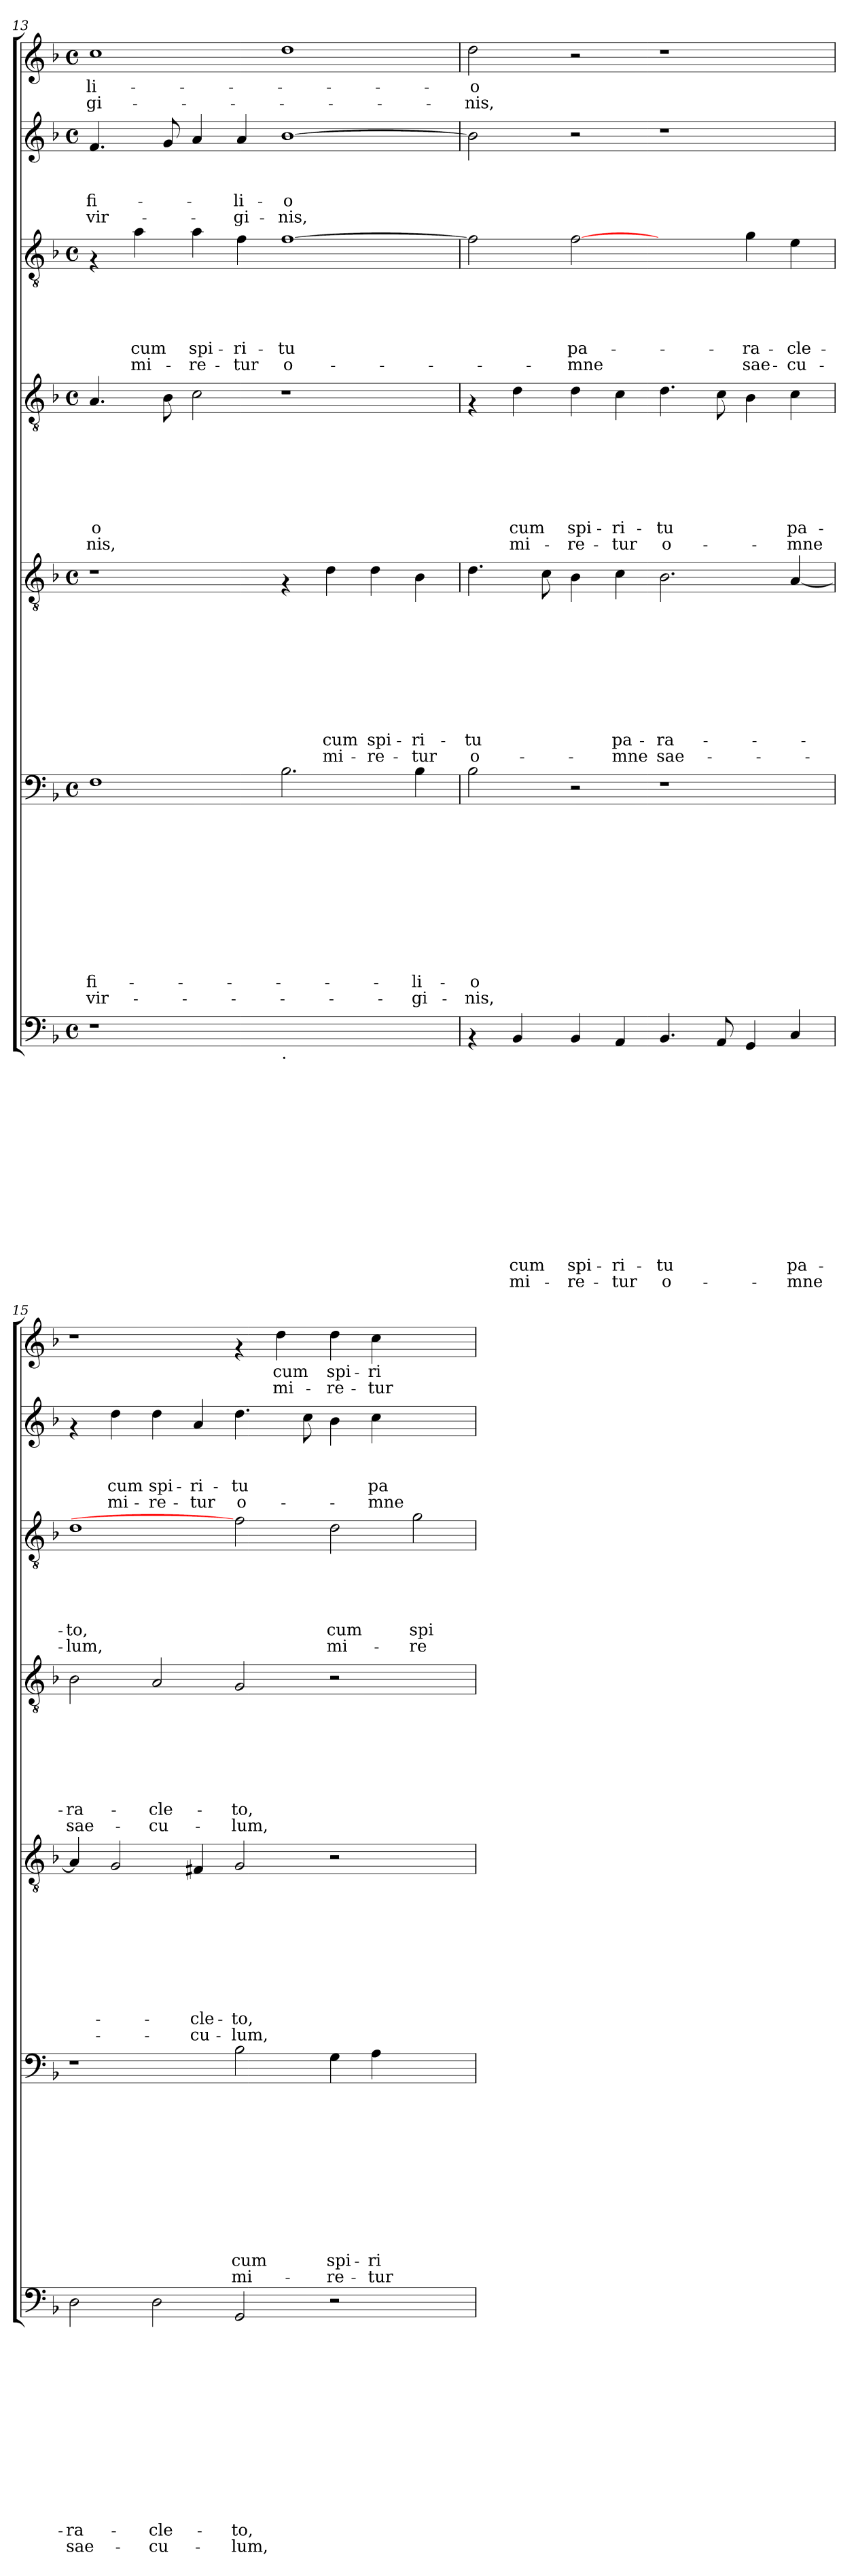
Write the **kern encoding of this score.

**kern	**text	**text	**text	**text	**text	**text	**text	**text	**text	**text	**text	**text	**text	**text	**kern	**text	**text	**text	**text	**text	**text	**text	**text	**text	**text	**text	**text	**kern	**text	**text	**text	**text	**text	**text	**text	**text	**text	**text	**kern	**text	**text	**text	**text	**text	**text	**text	**text	**kern	**text	**text	**text	**text	**text	**text	**kern	**text	**text	**text	**text	**kern	**text	**text
*part7	*part7	*part7	*part7	*part7	*part7	*part7	*part7	*part7	*part7	*part7	*part7	*part7	*part7	*part7	*part6	*part6	*part6	*part6	*part6	*part6	*part6	*part6	*part6	*part6	*part6	*part6	*part6	*part5	*part5	*part5	*part5	*part5	*part5	*part5	*part5	*part5	*part5	*part5	*part4	*part4	*part4	*part4	*part4	*part4	*part4	*part4	*part4	*part3	*part3	*part3	*part3	*part3	*part3	*part3	*part2	*part2	*part2	*part2	*part2	*part1	*part1	*part1
*staff7	*staff7	*staff7	*staff7	*staff7	*staff7	*staff7	*staff7	*staff7	*staff7	*staff7	*staff7	*staff7	*staff7	*staff7	*staff6	*staff6	*staff6	*staff6	*staff6	*staff6	*staff6	*staff6	*staff6	*staff6	*staff6	*staff6	*staff6	*staff5	*staff5	*staff5	*staff5	*staff5	*staff5	*staff5	*staff5	*staff5	*staff5	*staff5	*staff4	*staff4	*staff4	*staff4	*staff4	*staff4	*staff4	*staff4	*staff4	*staff3	*staff3	*staff3	*staff3	*staff3	*staff3	*staff3	*staff2	*staff2	*staff2	*staff2	*staff2	*staff1	*staff1	*staff1
!!LO:PB:g=z
*clefF4	*	*	*	*	*	*	*	*	*	*	*	*	*	*	*clefF4	*	*	*	*	*	*	*	*	*	*	*	*	*clefGv2	*	*	*	*	*	*	*	*	*	*	*clefGv2	*	*	*	*	*	*	*	*	*clefGv2	*	*	*	*	*	*	*clefG2	*	*	*	*	*clefG2	*	*
*k[b-]	*	*	*	*	*	*	*	*	*	*	*	*	*	*	*k[b-]	*	*	*	*	*	*	*	*	*	*	*	*	*k[b-]	*	*	*	*	*	*	*	*	*	*	*k[b-]	*	*	*	*	*	*	*	*	*k[b-]	*	*	*	*	*	*	*k[b-]	*	*	*	*	*k[b-]	*	*
*F:	*	*	*	*	*	*	*	*	*	*	*	*	*	*	*F:	*	*	*	*	*	*	*	*	*	*	*	*	*F:	*	*	*	*	*	*	*	*	*	*	*F:	*	*	*	*	*	*	*	*	*F:	*	*	*	*	*	*	*F:	*	*	*	*	*F:	*	*
*M4/4	*	*	*	*	*	*	*	*	*	*	*	*	*	*	*M4/4	*	*	*	*	*	*	*	*	*	*	*	*	*M4/4	*	*	*	*	*	*	*	*	*	*	*M4/4	*	*	*	*	*	*	*	*	*M4/4	*	*	*	*	*	*	*M4/4	*	*	*	*	*M4/4	*	*
*met(c)	*	*	*	*	*	*	*	*	*	*	*	*	*	*	*met(c)	*	*	*	*	*	*	*	*	*	*	*	*	*met(c)	*	*	*	*	*	*	*	*	*	*	*met(c)	*	*	*	*	*	*	*	*	*met(c)	*	*	*	*	*	*	*met(c)	*	*	*	*	*met(c)	*	*
=13	=13	=13	=13	=13	=13	=13	=13	=13	=13	=13	=13	=13	=13	=13	=13	=13	=13	=13	=13	=13	=13	=13	=13	=13	=13	=13	=13	=13	=13	=13	=13	=13	=13	=13	=13	=13	=13	=13	=13	=13	=13	=13	=13	=13	=13	=13	=13	=13	=13	=13	=13	=13	=13	=13	=13	=13	=13	=13	=13	=13	=13	=13
!	!	!	!	!	!	!	!	!	!	!	!	!	!	!	!	!	!	!	!	!	!	!	!	!	!	!LO:LY:b	!LO:LY:b	!	!	!	!	!	!	!	!	!	!	!	!	!	!	!	!	!	!	!LO:LY:b	!LO:LY:b	!	!	!	!	!	!	!	!	!	!	!LO:LY:b	!LO:LY:b	!	!LO:LY:b	!LO:LY:b
1r	.	.	.	.	.	.	.	.	.	.	.	.	.	.	1F	.	.	.	.	.	.	.	.	.	.	fi-	vir-	1r	.	.	.	.	.	.	.	.	.	.	4.A/	.	.	.	.	.	.	-o	-nis,	4rF	.	.	.	.	.	.	4.f/	.	.	fi-	vir-	1cc	-li-	-gi-
!	!	!	!	!	!	!	!	!	!	!	!	!	!	!	!	!	!	!	!	!	!	!	!	!	!	!	!	!	!	!	!	!	!	!	!	!	!	!	!	!	!	!	!	!	!	!	!	!	!	!	!	!	!LO:LY:b	!LO:LY:b	!	!	!	!	!	!	!	!
.	.	.	.	.	.	.	.	.	.	.	.	.	.	.	.	.	.	.	.	.	.	.	.	.	.	.	.	.	.	.	.	.	.	.	.	.	.	.	.	.	.	.	.	.	.	.	.	4a\	.	.	.	.	cum	mi-	.	.	.	.	.	.	.	.
.	.	.	.	.	.	.	.	.	.	.	.	.	.	.	.	.	.	.	.	.	.	.	.	.	.	.	.	.	.	.	.	.	.	.	.	.	.	.	8B-\	.	.	.	.	.	.	.	.	.	.	.	.	.	.	.	8g/	.	.	.	.	.	.	.
!	!	!	!	!	!	!	!	!	!	!	!	!	!	!	!	!	!	!	!	!	!	!	!	!	!	!	!	!	!	!	!	!	!	!	!	!	!	!	!	!	!	!	!	!	!	!	!	!	!	!	!	!	!LO:LY:b	!LO:LY:b	!	!	!	!	!	!	!	!
.	.	.	.	.	.	.	.	.	.	.	.	.	.	.	.	.	.	.	.	.	.	.	.	.	.	.	.	.	.	.	.	.	.	.	.	.	.	.	2c\	.	.	.	.	.	.	.	.	4a\	.	.	.	.	spi-	-re-	4a/	.	.	.	.	.	.	.
!	!	!	!	!	!	!	!	!	!	!	!	!	!	!	!	!	!	!	!	!	!	!	!	!	!	!	!	!	!	!	!	!	!	!	!	!	!	!	!	!	!	!	!	!	!	!	!	!	!	!	!	!	!LO:LY:b	!LO:LY:b	!	!	!	!LO:LY:b	!LO:LY:b	!	!	!
.	.	.	.	.	.	.	.	.	.	.	.	.	.	.	.	.	.	.	.	.	.	.	.	.	.	.	.	.	.	.	.	.	.	.	.	.	.	.	.	.	.	.	.	.	.	.	.	4f\	.	.	.	.	-ri-	-tur	4a/	.	.	-li-	-gi-	.	.	.
!LO:TX:b:t=.	!	!	!	!	!	!	!	!	!	!	!	!	!	!	!	!	!	!	!	!	!	!	!	!	!	!	!	!	!	!	!	!	!	!	!	!	!	!	!	!	!	!	!	!	!	!	!	!	!	!	!	!	!	!	!	!	!	!	!	!	!	!
!	!	!	!	!	!	!	!	!	!	!	!	!	!	!	!	!	!	!	!	!	!	!	!	!	!	!	!	!	!	!	!	!	!	!	!	!	!	!	!	!	!	!	!	!	!	!	!	!	!	!	!	!	!LO:LY:b	!LO:LY:b	!	!	!	!LO:LY:b	!LO:LY:b	!	!	!
1ryy	.	.	.	.	.	.	.	.	.	.	.	.	.	.	2.B-\	.	.	.	.	.	.	.	.	.	.	.	.	4rF	.	.	.	.	.	.	.	.	.	.	1r	.	.	.	.	.	.	.	.	[>1f	.	.	.	.	-tu	o-	[>1b-	.	.	-o	-nis,	1dd	.	.
!	!	!	!	!	!	!	!	!	!	!	!	!	!	!	!	!	!	!	!	!	!	!	!	!	!	!	!	!	!	!	!	!	!	!	!	!	!LO:LY:b	!LO:LY:b	!	!	!	!	!	!	!	!	!	!	!	!	!	!	!	!	!	!	!	!	!	!	!	!
.	.	.	.	.	.	.	.	.	.	.	.	.	.	.	.	.	.	.	.	.	.	.	.	.	.	.	.	4d\	.	.	.	.	.	.	.	.	cum	mi-	.	.	.	.	.	.	.	.	.	.	.	.	.	.	.	.	.	.	.	.	.	.	.	.
!	!	!	!	!	!	!	!	!	!	!	!	!	!	!	!	!	!	!	!	!	!	!	!	!	!	!	!	!	!	!	!	!	!	!	!	!	!LO:LY:b	!LO:LY:b	!	!	!	!	!	!	!	!	!	!	!	!	!	!	!	!	!	!	!	!	!	!	!	!
.	.	.	.	.	.	.	.	.	.	.	.	.	.	.	.	.	.	.	.	.	.	.	.	.	.	.	.	4d\	.	.	.	.	.	.	.	.	spi-	-re-	.	.	.	.	.	.	.	.	.	.	.	.	.	.	.	.	.	.	.	.	.	.	.	.
!	!	!	!	!	!	!	!	!	!	!	!	!	!	!	!	!	!	!	!	!	!	!	!	!	!	!LO:LY:b	!LO:LY:b	!	!	!	!	!	!	!	!	!	!LO:LY:b	!LO:LY:b	!	!	!	!	!	!	!	!	!	!	!	!	!	!	!	!	!	!	!	!	!	!	!	!
.	.	.	.	.	.	.	.	.	.	.	.	.	.	.	4B-\	.	.	.	.	.	.	.	.	.	.	-li-	-gi-	4B-\	.	.	.	.	.	.	.	.	-ri-	-tur	.	.	.	.	.	.	.	.	.	.	.	.	.	.	.	.	.	.	.	.	.	.	.	.
=14	=14	=14	=14	=14	=14	=14	=14	=14	=14	=14	=14	=14	=14	=14	=14	=14	=14	=14	=14	=14	=14	=14	=14	=14	=14	=14	=14	=14	=14	=14	=14	=14	=14	=14	=14	=14	=14	=14	=14	=14	=14	=14	=14	=14	=14	=14	=14	=14	=14	=14	=14	=14	=14	=14	=14	=14	=14	=14	=14	=14	=14	=14
!	!	!	!	!	!	!	!	!	!	!	!	!	!	!	!	!	!	!	!	!	!	!	!	!	!	!LO:LY:b	!LO:LY:b	!	!	!	!	!	!	!	!	!	!LO:LY:b	!LO:LY:b	!	!	!	!	!	!	!	!	!	!	!	!	!	!	!	!	!	!	!	!	!	!	!LO:LY:b	!LO:LY:b
4rAA	.	.	.	.	.	.	.	.	.	.	.	.	.	.	2B-\	.	.	.	.	.	.	.	.	.	.	-o	-nis,	4.d\	.	.	.	.	.	.	.	.	-tu	o-	4rF	.	.	.	.	.	.	.	.	2f\]	.	.	.	.	.	.	2b-\]	.	.	.	.	2dd\	-o	-nis,
!	!	!	!	!	!	!	!	!	!	!	!	!	!LO:LY:b	!LO:LY:b	!	!	!	!	!	!	!	!	!	!	!	!	!	!	!	!	!	!	!	!	!	!	!	!	!	!	!	!	!	!	!	!LO:LY:b	!LO:LY:b	!	!	!	!	!	!	!	!	!	!	!	!	!	!	!
4BB-/	.	.	.	.	.	.	.	.	.	.	.	.	cum	mi-	.	.	.	.	.	.	.	.	.	.	.	.	.	.	.	.	.	.	.	.	.	.	.	.	4d\	.	.	.	.	.	.	cum	mi-	.	.	.	.	.	.	.	.	.	.	.	.	.	.	.
.	.	.	.	.	.	.	.	.	.	.	.	.	.	.	.	.	.	.	.	.	.	.	.	.	.	.	.	8c\	.	.	.	.	.	.	.	.	.	.	.	.	.	.	.	.	.	.	.	.	.	.	.	.	.	.	.	.	.	.	.	.	.	.
!	!	!	!	!	!	!	!	!	!	!	!	!	!LO:LY:b	!LO:LY:b	!	!	!	!	!	!	!	!	!	!	!	!	!	!	!	!	!	!	!	!	!	!	!	!	!	!	!	!	!	!	!	!LO:LY:b	!LO:LY:b	!	!	!	!	!	!LO:LY:b	!LO:LY:b	!	!	!	!	!	!	!	!
4BB-/	.	.	.	.	.	.	.	.	.	.	.	.	spi-	-re-	2r	.	.	.	.	.	.	.	.	.	.	.	.	4B-\	.	.	.	.	.	.	.	.	.	.	4d\	.	.	.	.	.	.	spi-	-re-	[2f	.	.	.	.	pa-	-mne	2r	.	.	.	.	2r	.	.
!	!	!	!	!	!	!	!	!	!	!	!	!	!LO:LY:b	!LO:LY:b	!	!	!	!	!	!	!	!	!	!	!	!	!	!	!	!	!	!	!	!	!	!	!LO:LY:b	!LO:LY:b	!	!	!	!	!	!	!	!LO:LY:b	!LO:LY:b	!	!	!	!	!	!	!	!	!	!	!	!	!	!	!
4AA/	.	.	.	.	.	.	.	.	.	.	.	.	-ri-	-tur	.	.	.	.	.	.	.	.	.	.	.	.	.	4c\	.	.	.	.	.	.	.	.	pa-	-mne	4c\	.	.	.	.	.	.	-ri-	-tur	.	.	.	.	.	.	.	.	.	.	.	.	.	.	.
!	!	!	!	!	!	!	!	!	!	!	!	!	!LO:LY:b	!LO:LY:b	!	!	!	!	!	!	!	!	!	!	!	!	!	!	!	!	!	!	!	!	!	!	!LO:LY:b	!LO:LY:b	!	!	!	!	!	!	!	!LO:LY:b	!LO:LY:b	!	!	!	!	!	!	!	!	!	!	!	!	!	!	!
4.BB-/	.	.	.	.	.	.	.	.	.	.	.	.	-tu	o-	1r	.	.	.	.	.	.	.	.	.	.	.	.	2.B-\	.	.	.	.	.	.	.	.	-ra-	sae-	4.d\	.	.	.	.	.	.	-tu	o-	2ryy	.	.	.	.	.	.	1r	.	.	.	.	1r	.	.
8AA/	.	.	.	.	.	.	.	.	.	.	.	.	.	.	.	.	.	.	.	.	.	.	.	.	.	.	.	.	.	.	.	.	.	.	.	.	.	.	8c\	.	.	.	.	.	.	.	.	.	.	.	.	.	.	.	.	.	.	.	.	.	.	.
!	!	!	!	!	!	!	!	!	!	!	!	!	!	!	!	!	!	!	!	!	!	!	!	!	!	!	!	!	!	!	!	!	!	!	!	!	!	!	!	!	!	!	!	!	!	!	!	!	!	!	!	!	!LO:LY:b	!LO:LY:b	!	!	!	!	!	!	!	!
4GG/	.	.	.	.	.	.	.	.	.	.	.	.	.	.	.	.	.	.	.	.	.	.	.	.	.	.	.	.	.	.	.	.	.	.	.	.	.	.	4B-\	.	.	.	.	.	.	.	.	4g\	.	.	.	.	-ra-	sae-	.	.	.	.	.	.	.	.
!	!	!	!	!	!	!	!	!	!	!	!	!	!LO:LY:b	!LO:LY:b	!	!	!	!	!	!	!	!	!	!	!	!	!	!	!	!	!	!	!	!	!	!	!	!	!	!	!	!	!	!	!	!LO:LY:b	!LO:LY:b	!	!	!	!	!	!LO:LY:b	!LO:LY:b	!	!	!	!	!	!	!	!
4C/	.	.	.	.	.	.	.	.	.	.	.	.	pa-	-mne	.	.	.	.	.	.	.	.	.	.	.	.	.	[<4A/	.	.	.	.	.	.	.	.	.	.	4c\	.	.	.	.	.	.	pa-	-mne	4e\	.	.	.	.	-cle-	-cu-	.	.	.	.	.	.	.	.
=15	=15	=15	=15	=15	=15	=15	=15	=15	=15	=15	=15	=15	=15	=15	=15	=15	=15	=15	=15	=15	=15	=15	=15	=15	=15	=15	=15	=15	=15	=15	=15	=15	=15	=15	=15	=15	=15	=15	=15	=15	=15	=15	=15	=15	=15	=15	=15	=15	=15	=15	=15	=15	=15	=15	=15	=15	=15	=15	=15	=15	=15	=15
!	!	!	!	!	!	!	!	!	!	!	!	!	!LO:LY:b	!LO:LY:b	!	!	!	!	!	!	!	!	!	!	!	!	!	!	!	!	!	!	!	!	!	!	!	!	!	!	!	!	!	!	!	!LO:LY:b	!LO:LY:b	!	!	!	!	!	!LO:LY:b	!LO:LY:b	!	!	!	!	!	!	!	!
2D\	.	.	.	.	.	.	.	.	.	.	.	.	-ra-	sae-	1r	.	.	.	.	.	.	.	.	.	.	.	.	4A/]	.	.	.	.	.	.	.	.	.	.	2B-\	.	.	.	.	.	.	-ra-	sae-	1d	.	.	.	.	-to,	-lum,	4rf	.	.	.	.	1r	.	.
!	!	!	!	!	!	!	!	!	!	!	!	!	!	!	!	!	!	!	!	!	!	!	!	!	!	!	!	!	!	!	!	!	!	!	!	!	!	!	!	!	!	!	!	!	!	!	!	!	!	!	!	!	!	!	!	!	!	!LO:LY:b	!LO:LY:b	!	!	!
.	.	.	.	.	.	.	.	.	.	.	.	.	.	.	.	.	.	.	.	.	.	.	.	.	.	.	.	2G/	.	.	.	.	.	.	.	.	.	.	.	.	.	.	.	.	.	.	.	.	.	.	.	.	.	.	4dd\	.	.	cum	mi-	.	.	.
!	!	!	!	!	!	!	!	!	!	!	!	!	!LO:LY:b	!LO:LY:b	!	!	!	!	!	!	!	!	!	!	!	!	!	!	!	!	!	!	!	!	!	!	!	!	!	!	!	!	!	!	!	!LO:LY:b	!LO:LY:b	!	!	!	!	!	!	!	!	!	!	!LO:LY:b	!LO:LY:b	!	!	!
2D\	.	.	.	.	.	.	.	.	.	.	.	.	-cle-	-cu-	.	.	.	.	.	.	.	.	.	.	.	.	.	.	.	.	.	.	.	.	.	.	.	.	2A/	.	.	.	.	.	.	-cle-	-cu-	.	.	.	.	.	.	.	4dd\	.	.	spi-	-re-	.	.	.
!	!	!	!	!	!	!	!	!	!	!	!	!	!	!	!	!	!	!	!	!	!	!	!	!	!	!	!	!	!	!	!	!	!	!	!	!	!LO:LY:b	!LO:LY:b	!	!	!	!	!	!	!	!	!	!	!	!	!	!	!	!	!	!	!	!LO:LY:b	!LO:LY:b	!	!	!
.	.	.	.	.	.	.	.	.	.	.	.	.	.	.	.	.	.	.	.	.	.	.	.	.	.	.	.	4F#X/	.	.	.	.	.	.	.	.	-cle-	-cu-	.	.	.	.	.	.	.	.	.	.	.	.	.	.	.	.	4a/	.	.	-ri-	-tur	.	.	.
!	!	!	!	!	!	!	!	!	!	!	!	!	!LO:LY:b	!LO:LY:b	!	!	!	!	!	!	!	!	!	!	!	!LO:LY:b	!LO:LY:b	!	!	!	!	!	!	!	!	!	!LO:LY:b	!LO:LY:b	!	!	!	!	!	!	!	!LO:LY:b	!LO:LY:b	!	!	!	!	!	!	!	!	!	!	!LO:LY:b	!LO:LY:b	!	!	!
2GG/	.	.	.	.	.	.	.	.	.	.	.	.	-to,	-lum,	2B-\	.	.	.	.	.	.	.	.	.	.	cum	mi-	2G/	.	.	.	.	.	.	.	.	-to,	-lum,	2G/	.	.	.	.	.	.	-to,	-lum,	2f]	.	.	.	.	.	.	4.dd\	.	.	-tu	o-	4rf	.	.
!	!	!	!	!	!	!	!	!	!	!	!	!	!	!	!	!	!	!	!	!	!	!	!	!	!	!	!	!	!	!	!	!	!	!	!	!	!	!	!	!	!	!	!	!	!	!	!	!	!	!	!	!	!	!	!	!	!	!	!	!	!LO:LY:b	!LO:LY:b
.	.	.	.	.	.	.	.	.	.	.	.	.	.	.	.	.	.	.	.	.	.	.	.	.	.	.	.	.	.	.	.	.	.	.	.	.	.	.	.	.	.	.	.	.	.	.	.	.	.	.	.	.	.	.	.	.	.	.	.	4dd\	cum	mi-
.	.	.	.	.	.	.	.	.	.	.	.	.	.	.	.	.	.	.	.	.	.	.	.	.	.	.	.	.	.	.	.	.	.	.	.	.	.	.	.	.	.	.	.	.	.	.	.	.	.	.	.	.	.	.	8cc\	.	.	.	.	.	.	.
!	!	!	!	!	!	!	!	!	!	!	!	!	!	!	!	!	!	!	!	!	!	!	!	!	!	!LO:LY:b	!LO:LY:b	!	!	!	!	!	!	!	!	!	!	!	!	!	!	!	!	!	!	!	!	!	!	!	!	!	!LO:LY:b	!LO:LY:b	!	!	!	!	!	!	!LO:LY:b	!LO:LY:b
2r	.	.	.	.	.	.	.	.	.	.	.	.	.	.	4G\	.	.	.	.	.	.	.	.	.	.	spi-	-re-	2r	.	.	.	.	.	.	.	.	.	.	2r	.	.	.	.	.	.	.	.	2d\	.	.	.	.	cum	mi-	4b-\	.	.	.	.	4dd\	spi-	-re-
!	!	!	!	!	!	!	!	!	!	!	!	!	!	!	!	!	!	!	!	!	!	!	!	!	!	!LO:LY:b	!LO:LY:b	!	!	!	!	!	!	!	!	!	!	!	!	!	!	!	!	!	!	!	!	!	!	!	!	!	!	!	!	!	!	!LO:LY:b	!LO:LY:b	!	!LO:LY:b	!LO:LY:b
.	.	.	.	.	.	.	.	.	.	.	.	.	.	.	4A\	.	.	.	.	.	.	.	.	.	.	-ri-	-tur	.	.	.	.	.	.	.	.	.	.	.	.	.	.	.	.	.	.	.	.	.	.	.	.	.	.	.	4cc\	.	.	pa-	-mne	4cc\	-ri-	-tur
!	!	!	!	!	!	!	!	!	!	!	!	!	!	!	!	!	!	!	!	!	!	!	!	!	!	!	!	!	!	!	!	!	!	!	!	!	!	!	!	!	!	!	!	!	!	!	!	!	!	!	!	!	!LO:LY:b	!LO:LY:b	!	!	!	!	!	!	!	!
2ryy	.	.	.	.	.	.	.	.	.	.	.	.	.	.	2ryy	.	.	.	.	.	.	.	.	.	.	.	.	2ryy	.	.	.	.	.	.	.	.	.	.	2ryy	.	.	.	.	.	.	.	.	2g\	.	.	.	.	spi-	-re-	2ryy	.	.	.	.	2ryy	.	.
=	=	=	=	=	=	=	=	=	=	=	=	=	=	=	=	=	=	=	=	=	=	=	=	=	=	=	=	=	=	=	=	=	=	=	=	=	=	=	=	=	=	=	=	=	=	=	=	=	=	=	=	=	=	=	=	=	=	=	=	=	=	=
*-	*-	*-	*-	*-	*-	*-	*-	*-	*-	*-	*-	*-	*-	*-	*-	*-	*-	*-	*-	*-	*-	*-	*-	*-	*-	*-	*-	*-	*-	*-	*-	*-	*-	*-	*-	*-	*-	*-	*-	*-	*-	*-	*-	*-	*-	*-	*-	*-	*-	*-	*-	*-	*-	*-	*-	*-	*-	*-	*-	*-	*-	*-
